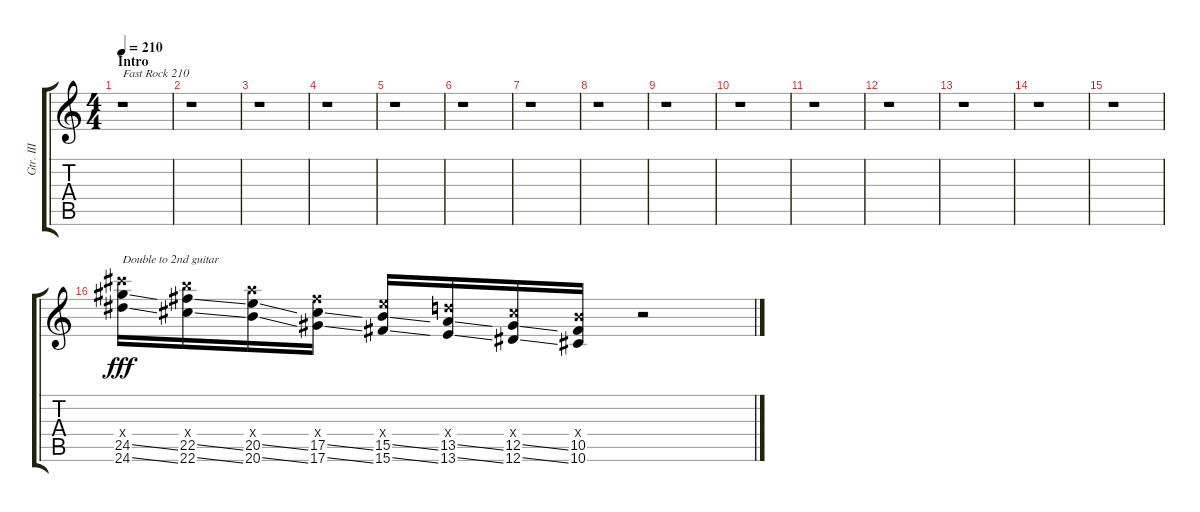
\track ("Gtr. III" "Gtr. III") {instrument overdrivenguitar}
\staff {score tabs}
\tuning (Eb4 Bb3 Gb3 Db3 Ab2 Eb2) {hide}
\ts (4 4)
\section ("" "Intro")
\tempo 210
\clef g2
\ks c
r.1{txt "Fast Rock 210" dy fff instrument overdrivenguitar} |
r.1 |
r.1 |
r.1 |
r.1 |
r.1 |
r.1 |
r.1 |
r.1 |
r.1 |
r.1 |
r.1 |
r.1 |
r.1 |
r.1 |
(24.4{x} 24.5{ss} 24.6{ss}).16{txt "Double to 2nd guitar" instrument guitarfretnoise} (22.4{x} 22.5{ss} 22.6{ss}).16 (20.4{x} 20.5{ss} 20.6{ss}).16 (17.4{x} 17.5{ss} 17.6{ss}).16 (15.4{x} 15.5{ss} 15.6{ss}).16 (13.4{x} 13.5{ss} 13.6{ss}).16 (12.4{x} 12.5{ss} 12.6{ss}).16 (10.4{x} 10.5 10.6).16 r.2{instrument overdrivenguitar}
